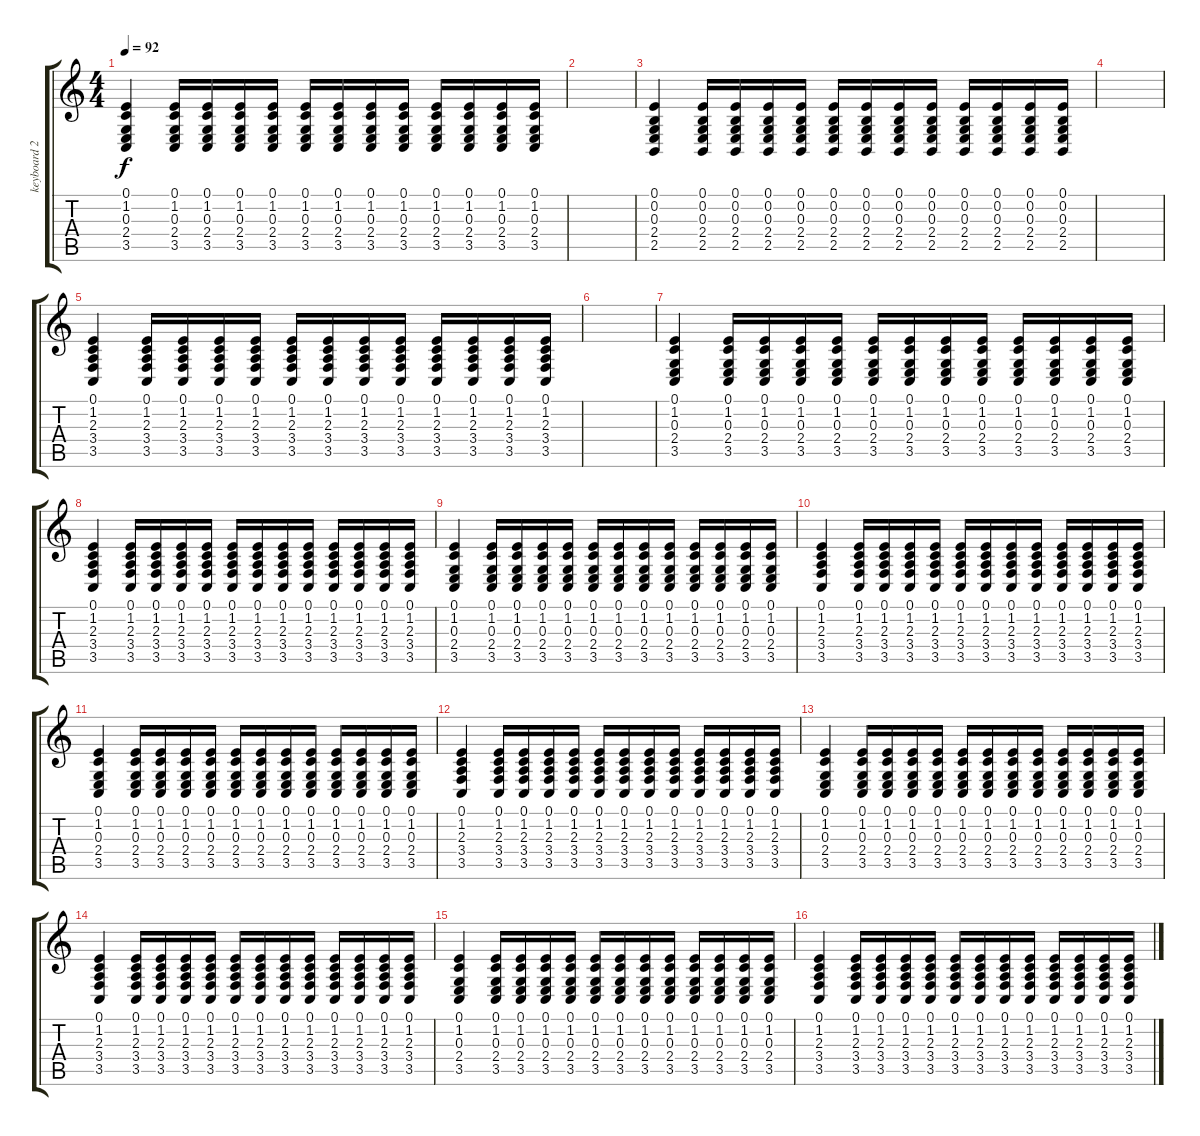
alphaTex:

\track ("keyboard 2" "keyboard 2") {instrument stringensemble2}
\staff {score tabs}
\tuning (E4 B3 G3 D3 A2 E2) {hide}
\ts (4 4)
\tempo 92
\clef g2
\ks c
(0.1 1.2 0.3 2.4 3.5).4{dy f volume 11} (0.1 1.2 0.3 2.4 3.5).16{volume 3} (0.1 1.2 0.3 2.4 3.5).16 (0.1 1.2 0.3 2.4 3.5).16 (0.1 1.2 0.3 2.4 3.5).16 (0.1 1.2 0.3 2.4 3.5).16 (0.1 1.2 0.3 2.4 3.5).16 (0.1 1.2 0.3 2.4 3.5).16 (0.1 1.2 0.3 2.4 3.5).16 (0.1 1.2 0.3 2.4 3.5).16 (0.1 1.2 0.3 2.4 3.5).16 (0.1 1.2 0.3 2.4 3.5).16 (0.1 1.2 0.3 2.4 3.5).16 |
|
(0.1 0.2 0.3 2.4 2.5).4{volume 11} (0.1 0.2 0.3 2.4 2.5).16{volume 3} (0.1 0.2 0.3 2.4 2.5).16 (0.1 0.2 0.3 2.4 2.5).16 (0.1 0.2 0.3 2.4 2.5).16 (0.1 0.2 0.3 2.4 2.5).16 (0.1 0.2 0.3 2.4 2.5).16 (0.1 0.2 0.3 2.4 2.5).16 (0.1 0.2 0.3 2.4 2.5).16 (0.1 0.2 0.3 2.4 2.5).16 (0.1 0.2 0.3 2.4 2.5).16 (0.1 0.2 0.3 2.4 2.5).16 (0.1 0.2 0.3 2.4 2.5).16 |
|
(0.1 1.2 2.3 3.4 3.5).4{volume 11} (0.1 1.2 2.3 3.4 3.5).16{volume 3} (0.1 1.2 2.3 3.4 3.5).16 (0.1 1.2 2.3 3.4 3.5).16 (0.1 1.2 2.3 3.4 3.5).16 (0.1 1.2 2.3 3.4 3.5).16 (0.1 1.2 2.3 3.4 3.5).16 (0.1 1.2 2.3 3.4 3.5).16 (0.1 1.2 2.3 3.4 3.5).16 (0.1 1.2 2.3 3.4 3.5).16 (0.1 1.2 2.3 3.4 3.5).16 (0.1 1.2 2.3 3.4 3.5).16 (0.1 1.2 2.3 3.4 3.5).16 |
|
(0.1 1.2 0.3 2.4 3.5).4{volume 11} (0.1 1.2 0.3 2.4 3.5).16{volume 3} (0.1 1.2 0.3 2.4 3.5).16 (0.1 1.2 0.3 2.4 3.5).16 (0.1 1.2 0.3 2.4 3.5).16 (0.1 1.2 0.3 2.4 3.5).16 (0.1 1.2 0.3 2.4 3.5).16 (0.1 1.2 0.3 2.4 3.5).16 (0.1 1.2 0.3 2.4 3.5).16 (0.1 1.2 0.3 2.4 3.5).16 (0.1 1.2 0.3 2.4 3.5).16 (0.1 1.2 0.3 2.4 3.5).16 (0.1 1.2 0.3 2.4 3.5).16 |
(0.1 1.2 2.3 3.4 3.5).4{volume 11} (0.1 1.2 2.3 3.4 3.5).16{volume 3} (0.1 1.2 2.3 3.4 3.5).16 (0.1 1.2 2.3 3.4 3.5).16 (0.1 1.2 2.3 3.4 3.5).16 (0.1 1.2 2.3 3.4 3.5).16 (0.1 1.2 2.3 3.4 3.5).16 (0.1 1.2 2.3 3.4 3.5).16 (0.1 1.2 2.3 3.4 3.5).16 (0.1 1.2 2.3 3.4 3.5).16 (0.1 1.2 2.3 3.4 3.5).16 (0.1 1.2 2.3 3.4 3.5).16 (0.1 1.2 2.3 3.4 3.5).16 |
(0.1 1.2 0.3 2.4 3.5).4{volume 11} (0.1 1.2 0.3 2.4 3.5).16{volume 3} (0.1 1.2 0.3 2.4 3.5).16 (0.1 1.2 0.3 2.4 3.5).16 (0.1 1.2 0.3 2.4 3.5).16 (0.1 1.2 0.3 2.4 3.5).16 (0.1 1.2 0.3 2.4 3.5).16 (0.1 1.2 0.3 2.4 3.5).16 (0.1 1.2 0.3 2.4 3.5).16 (0.1 1.2 0.3 2.4 3.5).16 (0.1 1.2 0.3 2.4 3.5).16 (0.1 1.2 0.3 2.4 3.5).16 (0.1 1.2 0.3 2.4 3.5).16 |
(0.1 1.2 2.3 3.4 3.5).4{volume 11} (0.1 1.2 2.3 3.4 3.5).16{volume 3} (0.1 1.2 2.3 3.4 3.5).16 (0.1 1.2 2.3 3.4 3.5).16 (0.1 1.2 2.3 3.4 3.5).16 (0.1 1.2 2.3 3.4 3.5).16 (0.1 1.2 2.3 3.4 3.5).16 (0.1 1.2 2.3 3.4 3.5).16 (0.1 1.2 2.3 3.4 3.5).16 (0.1 1.2 2.3 3.4 3.5).16 (0.1 1.2 2.3 3.4 3.5).16 (0.1 1.2 2.3 3.4 3.5).16 (0.1 1.2 2.3 3.4 3.5).16 |
(0.1 1.2 0.3 2.4 3.5).4{volume 11} (0.1 1.2 0.3 2.4 3.5).16{volume 3} (0.1 1.2 0.3 2.4 3.5).16 (0.1 1.2 0.3 2.4 3.5).16 (0.1 1.2 0.3 2.4 3.5).16 (0.1 1.2 0.3 2.4 3.5).16 (0.1 1.2 0.3 2.4 3.5).16 (0.1 1.2 0.3 2.4 3.5).16 (0.1 1.2 0.3 2.4 3.5).16 (0.1 1.2 0.3 2.4 3.5).16 (0.1 1.2 0.3 2.4 3.5).16 (0.1 1.2 0.3 2.4 3.5).16 (0.1 1.2 0.3 2.4 3.5).16 |
(0.1 1.2 2.3 3.4 3.5).4{volume 11} (0.1 1.2 2.3 3.4 3.5).16{volume 3} (0.1 1.2 2.3 3.4 3.5).16 (0.1 1.2 2.3 3.4 3.5).16 (0.1 1.2 2.3 3.4 3.5).16 (0.1 1.2 2.3 3.4 3.5).16 (0.1 1.2 2.3 3.4 3.5).16 (0.1 1.2 2.3 3.4 3.5).16 (0.1 1.2 2.3 3.4 3.5).16 (0.1 1.2 2.3 3.4 3.5).16 (0.1 1.2 2.3 3.4 3.5).16 (0.1 1.2 2.3 3.4 3.5).16 (0.1 1.2 2.3 3.4 3.5).16 |
(0.1 1.2 0.3 2.4 3.5).4{volume 11} (0.1 1.2 0.3 2.4 3.5).16{volume 3} (0.1 1.2 0.3 2.4 3.5).16 (0.1 1.2 0.3 2.4 3.5).16 (0.1 1.2 0.3 2.4 3.5).16 (0.1 1.2 0.3 2.4 3.5).16 (0.1 1.2 0.3 2.4 3.5).16 (0.1 1.2 0.3 2.4 3.5).16 (0.1 1.2 0.3 2.4 3.5).16 (0.1 1.2 0.3 2.4 3.5).16 (0.1 1.2 0.3 2.4 3.5).16 (0.1 1.2 0.3 2.4 3.5).16 (0.1 1.2 0.3 2.4 3.5).16 |
(0.1 1.2 2.3 3.4 3.5).4{volume 11} (0.1 1.2 2.3 3.4 3.5).16{volume 3} (0.1 1.2 2.3 3.4 3.5).16 (0.1 1.2 2.3 3.4 3.5).16 (0.1 1.2 2.3 3.4 3.5).16 (0.1 1.2 2.3 3.4 3.5).16 (0.1 1.2 2.3 3.4 3.5).16 (0.1 1.2 2.3 3.4 3.5).16 (0.1 1.2 2.3 3.4 3.5).16 (0.1 1.2 2.3 3.4 3.5).16 (0.1 1.2 2.3 3.4 3.5).16 (0.1 1.2 2.3 3.4 3.5).16 (0.1 1.2 2.3 3.4 3.5).16 |
(0.1 1.2 0.3 2.4 3.5).4{volume 11} (0.1 1.2 0.3 2.4 3.5).16{volume 3} (0.1 1.2 0.3 2.4 3.5).16 (0.1 1.2 0.3 2.4 3.5).16 (0.1 1.2 0.3 2.4 3.5).16 (0.1 1.2 0.3 2.4 3.5).16 (0.1 1.2 0.3 2.4 3.5).16 (0.1 1.2 0.3 2.4 3.5).16 (0.1 1.2 0.3 2.4 3.5).16 (0.1 1.2 0.3 2.4 3.5).16 (0.1 1.2 0.3 2.4 3.5).16 (0.1 1.2 0.3 2.4 3.5).16 (0.1 1.2 0.3 2.4 3.5).16 |
(0.1 1.2 2.3 3.4 3.5).4{volume 11} (0.1 1.2 2.3 3.4 3.5).16{volume 3} (0.1 1.2 2.3 3.4 3.5).16 (0.1 1.2 2.3 3.4 3.5).16 (0.1 1.2 2.3 3.4 3.5).16 (0.1 1.2 2.3 3.4 3.5).16 (0.1 1.2 2.3 3.4 3.5).16 (0.1 1.2 2.3 3.4 3.5).16 (0.1 1.2 2.3 3.4 3.5).16 (0.1 1.2 2.3 3.4 3.5).16 (0.1 1.2 2.3 3.4 3.5).16 (0.1 1.2 2.3 3.4 3.5).16 (0.1 1.2 2.3 3.4 3.5).16
